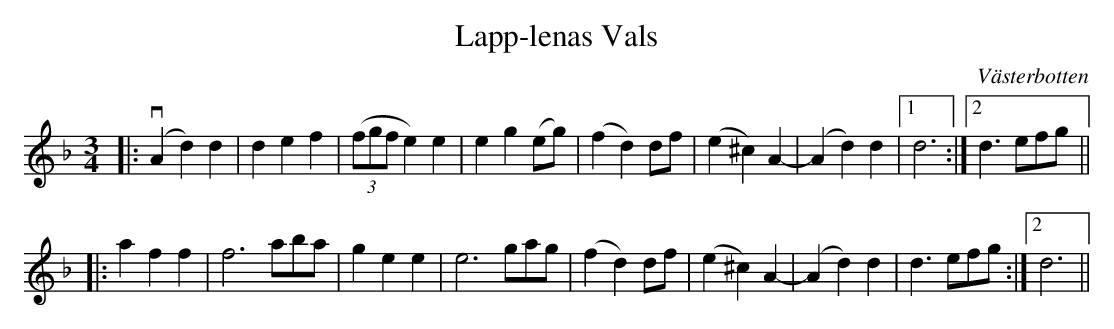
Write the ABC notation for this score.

X:1
T:Lapp-lenas Vals
O:Västerbotten
M:3/4
L:1/4
K:Dm
|: v(Ad) d | def |(3(f/g/f/ e)e | eg (e/g/) | (fd) d/f/ | (e^c)A- |(Ad)d |1 d3 :|2 d3/ e/f/g/ ||
|:aff | f3 a/b/a/ | gee |e3 g/a/g/ | (fd) d/f/ | (e^c)A- | (Ad)d 1|d3/ e/f/g/ :|2 d3 ||
